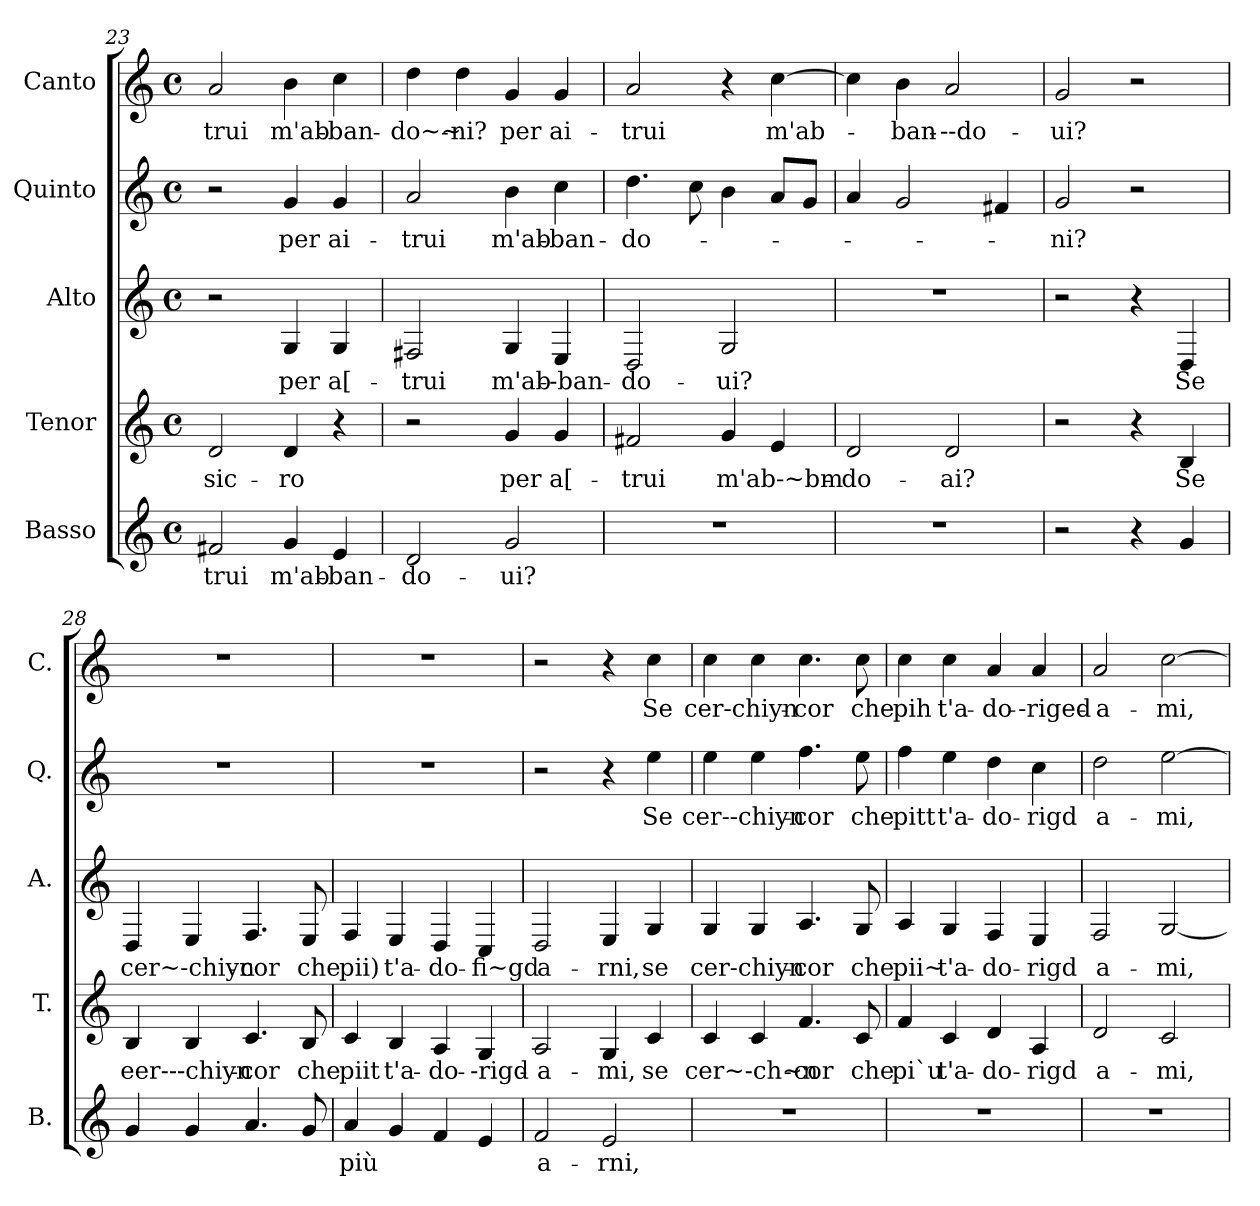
**kern	**text	**kern	**text	**kern	**text	**kern	**text	**kern	**text
*part5	*part5	*part4	*part4	*part3	*part3	*part2	*part2	*part1	*part1
*staff5	*staff5	*staff4	*staff4	*staff3	*staff3	*staff2	*staff2	*staff1	*staff1
*I"Basso	*	*I"Tenor	*	*I"Alto	*	*I"Quinto	*	*I"Canto	*
*I'B.	*	*I'T.	*	*I'A.	*	*I'Q.	*	*I'C.	*
*clefG2	*	*clefG2	*	*clefG2	*	*clefG2	*	*clefG2	*
*k[]	*	*k[]	*	*k[]	*	*k[]	*	*k[]	*
*M4/4	*	*M4/4	*	*M4/4	*	*M4/4	*	*M4/4	*
*met(c)	*	*met(c)	*	*met(c)	*	*met(c)	*	*met(c)	*
=23	=23	=23	=23	=23	=23	=23	=23	=23	=23
!	!LO:LY:b	!	!LO:LY:b	!	!	!	!	!	!LO:LY:b
2f#X/	-trui	2d/	-sic-	2r	.	2r	.	2a/	-trui
!	!LO:LY:b	!	!LO:LY:b	!	!LO:LY:b	!	!LO:LY:b	!	!LO:LY:b
4g/	-m'ab--	4d/	-ro	4G/	-per	4g/	-per	4b\	-m'ab--
!	!LO:LY:b	!	!	!	!LO:LY:b	!	!LO:LY:b	!	!LO:LY:b
4e/	-ban-	4r	.	4G/	-a[-	4g/	-ai-	4cc\	-ban-
=24	=24	=24	=24	=24	=24	=24	=24	=24	=24
!	!LO:LY:b	!	!	!	!LO:LY:b	!	!LO:LY:b	!	!LO:LY:b
2d/	-do-	2r	.	2F#X/	-trui	2a/	-trui	4dd\	-do~~-
!	!	!	!	!	!	!	!	!	!LO:LY:b
.	.	.	.	.	.	.	.	4dd\	-ni?
!	!LO:LY:b	!	!LO:LY:b	!	!LO:LY:b	!	!LO:LY:b	!	!LO:LY:b
2g/	-ui?	4g/	-per	4G/	-m'ab-	4b\	-m'ab-	4g/	-per
!	!	!	!LO:LY:b	!	!LO:LY:b	!	!LO:LY:b	!	!LO:LY:b
.	.	4g/	-a[-	4E/	--ban-	4cc\	-ban-	4g/	-ai-
=25	=25	=25	=25	=25	=25	=25	=25	=25	=25
!	!	!	!LO:LY:b	!	!LO:LY:b	!	!LO:LY:b	!	!LO:LY:b
1r	.	2f#X/	-trui	2D/	-do-	4.dd\	-do-	2a/	-trui
.	.	.	.	.	.	8cc\	.	.	.
!	!	!	!LO:LY:b	!	!LO:LY:b	!	!	!	!
.	.	4g/	-m'ab-~bm-	2G/	-ui?	4b\	.	4r	.
!	!	!	!	!	!	!	!	!	!LO:LY:b
.	.	4e/	.	.	.	8a/L	.	[4cc\	-m'ab-
.	.	.	.	.	.	8g/J	.	.	.
=26	=26	=26	=26	=26	=26	=26	=26	=26	=26
!	!	!	!LO:LY:b	!	!	!	!	!	!
1r	.	2d/	-do-	1r	.	4a/	.	4cc\]	.
!	!	!	!	!	!	!	!	!	!LO:LY:b
.	.	.	.	.	.	2g/	.	4b\	-ban-
!	!	!	!LO:LY:b	!	!	!	!	!	!LO:LY:b
.	.	2d/	-ai?	.	.	.	.	2a/	---do-
.	.	.	.	.	.	4f#X/	.	.	.
!!LO:PB:g=z
=27	=27	=27	=27	=27	=27	=27	=27	=27	=27
!	!	!	!	!	!	!	!LO:LY:b	!	!LO:LY:b
2r	.	2r	.	2r	.	2g/	-ni?	2g/	-ui?
4r	.	4r	.	4r	.	2r	.	2r	.
!	!	!	!LO:LY:b	!	!LO:LY:b	!	!	!	!
4g/	.	4B/	-Se	4D/	-Se	.	.	.	.
=28	=28	=28	=28	=28	=28	=28	=28	=28	=28
!	!	!	!LO:LY:b	!	!LO:LY:b	!	!	!	!
4g/	.	4B/	-eer---chiyn-	4D/	-cer~-chiyn-	1r	.	1r	.
4g/	.	4B/	.	4E/	.	.	.	.	.
!	!	!	!LO:LY:b	!	!LO:LY:b	!	!	!	!
4.a/	.	4.c/	-cor	4.F/	-cor	.	.	.	.
!	!	!	!LO:LY:b	!	!LO:LY:b	!	!	!	!
8g/	.	8B/	-che	8E/	-che	.	.	.	.
=29	=29	=29	=29	=29	=29	=29	=29	=29	=29
!	!LO:LY:b	!	!LO:LY:b	!	!LO:LY:b	!	!	!	!
4a/	-più	4c/	-piit	4F/	-pii)	1r	.	1r	.
!	!	!	!LO:LY:b	!	!LO:LY:b	!	!	!	!
4g/	.	4B/	-t'a-	4E/	-t'a-	.	.	.	.
!	!	!	!LO:LY:b	!	!LO:LY:b	!	!	!	!
4f/	.	4A/	-do-	4D/	-do-	.	.	.	.
!	!	!	!LO:LY:b	!	!LO:LY:b	!	!	!	!
4e/	.	4G/	--rigd-	4C/	-fi~gd	.	.	.	.
=30	=30	=30	=30	=30	=30	=30	=30	=30	=30
!	!LO:LY:b	!	!LO:LY:b	!	!LO:LY:b	!	!	!	!
2f/	-a-	2A/	-a-	2D/	-a-	2r	.	2r	.
!	!LO:LY:b	!	!LO:LY:b	!	!LO:LY:b	!	!	!	!
2e/	-rni,	4G/	-mi,	4E/	-rni,	4r	.	4r	.
!	!	!	!LO:LY:b	!	!LO:LY:b	!	!LO:LY:b	!	!LO:LY:b
.	.	4c/	-se	4G/	-se	4ee\	-Se	4cc\	-Se
=31	=31	=31	=31	=31	=31	=31	=31	=31	=31
!	!	!	!LO:LY:b	!	!LO:LY:b	!	!LO:LY:b	!	!LO:LY:b
1r	.	4c/	-cer~-ch~n-	4G/	-cer-chiyn-	4ee\	-cer--chiyn-	4cc\	-cer-chiyn-
.	.	4c/	.	4G/	.	4ee\	.	4cc\	.
!	!	!	!LO:LY:b	!	!LO:LY:b	!	!LO:LY:b	!	!LO:LY:b
.	.	4.f/	-cor	4.A/	-cor	4.ff\	-cor	4.cc\	-cor
!	!	!	!LO:LY:b	!	!LO:LY:b	!	!LO:LY:b	!	!LO:LY:b
.	.	8c/	-che	8G/	-che	8ee\	-che	8cc\	-che
=32	=32	=32	=32	=32	=32	=32	=32	=32	=32
!	!	!	!LO:LY:b	!	!LO:LY:b	!	!LO:LY:b	!	!LO:LY:b
1r	.	4f/	-pi`u	4A/	-pii~	4ff\	-pitt	4cc\	-pih
!	!	!	!LO:LY:b	!	!LO:LY:b	!	!LO:LY:b	!	!LO:LY:b
.	.	4c/	-t'a-	4G/	-t'a-	4ee\	-t'a-	4cc\	-t'a-
!	!	!	!LO:LY:b	!	!LO:LY:b	!	!LO:LY:b	!	!LO:LY:b
.	.	4d/	-do-	4F/	-do-	4dd\	-do-	4a/	-do-
!	!	!	!LO:LY:b	!	!LO:LY:b	!	!LO:LY:b	!	!LO:LY:b
.	.	4A/	-rigd	4E/	-rigd	4cc\	-rigd	4a/	--riged-
=33	=33	=33	=33	=33	=33	=33	=33	=33	=33
!	!	!	!LO:LY:b	!	!LO:LY:b	!	!LO:LY:b	!	!LO:LY:b
1r	.	2d/	-a-	2F/	-a-	2dd\	-a-	2a/	-a-
!	!	!	!LO:LY:b	!	!LO:LY:b	!	!LO:LY:b	!	!LO:LY:b
.	.	2c/	-mi,	[2G/	-mi,	[2ee\	-mi,	[2cc\	-mi,
=	=	=	=	=	=	=	=	=	=
*-	*-	*-	*-	*-	*-	*-	*-	*-	*-
